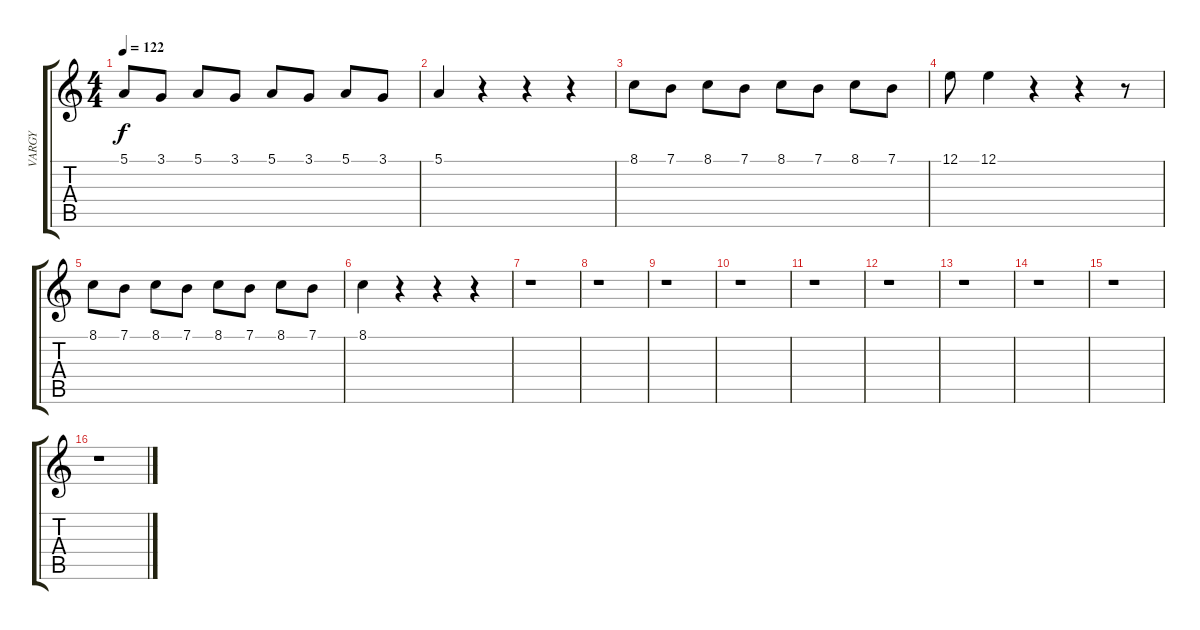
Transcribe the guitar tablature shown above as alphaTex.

\track ("VARGY" "VARGY") {instrument lead6voice}
\staff {score tabs}
\tuning (E4 B3 G3 D3 A2 E2) {hide}
\ts (4 4)
\tempo 122
\clef g2
\ks c
5.1.8{dy f} 3.1.8 5.1.8 3.1.8 5.1.8 3.1.8 5.1.8 3.1.8 |
5.1.4 r.4 r.4 r.4 |
8.1.8 7.1.8 8.1.8 7.1.8 8.1.8 7.1.8 8.1.8 7.1.8 |
12.1.8 12.1.4 r.4 r.4 r.8 |
8.1.8 7.1.8 8.1.8 7.1.8 8.1.8 7.1.8 8.1.8 7.1.8 |
8.1.4 r.4 r.4 r.4 |
r.1 |
r.1 |
r.1 |
r.1 |
r.1 |
r.1 |
r.1 |
r.1 |
r.1 |
r.1
